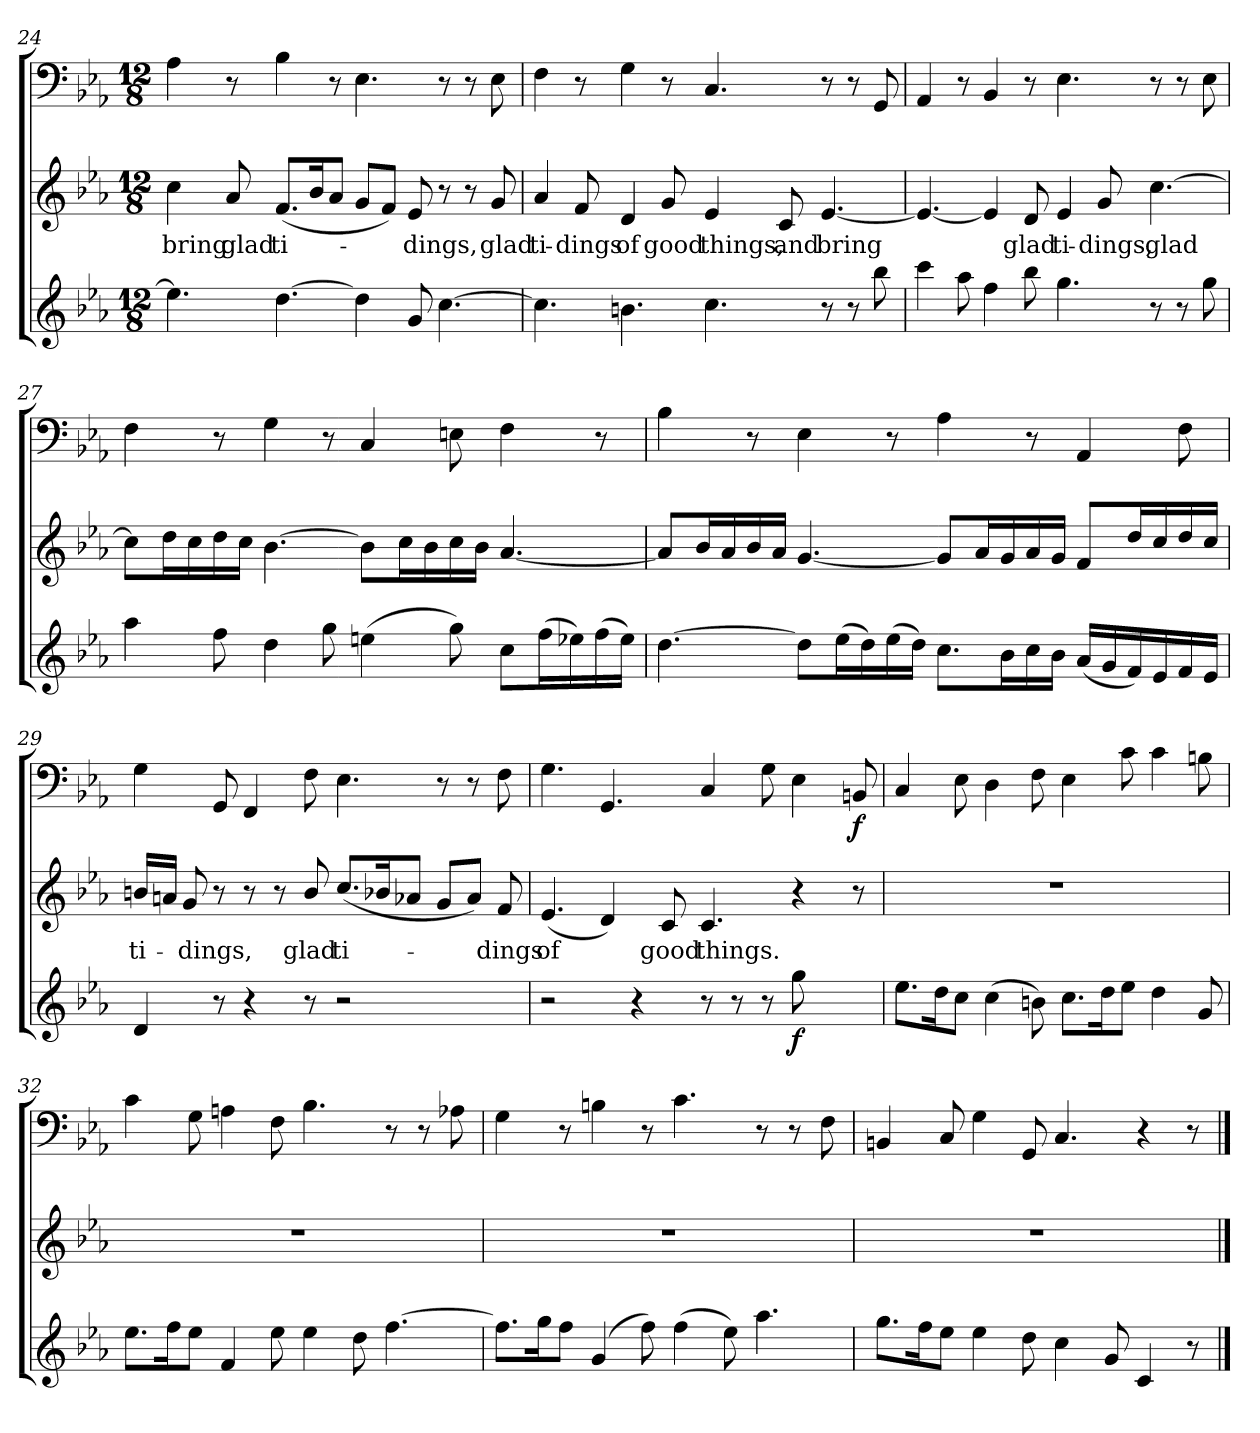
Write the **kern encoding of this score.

**kern	**dynam	**kern	**text	**kern	**dynam
*part3	*part3	*part2	*part2	*part1	*part1
*staff3	*staff3	*staff2	*staff2	*staff1	*staff1
*clefG2	*	*clefG2	*	*clefF4	*
*k[b-e-a-]	*	*k[b-e-a-]	*	*k[b-e-a-]	*
*c:	*	*c:	*	*c:	*
*M12/8	*	*M12/8	*	*M12/8	*
=24	=24	=24	=24	=24	=24
4.ee-\]	.	4cc\	bring	4A-\	.
.	.	8a-/	glad	8r	.
[4.dd\	.	(8.f/L	ti-	4B-\	.
.	.	16b-/K	.	.	.
.	.	8a-/J	.	8r	.
4dd\]	.	8g/L	.	4.E-\	.
.	.	8f/J)	.	.	.
8g/	.	8e-/	-dings,	.	.
[4.cc\	.	8r	.	8r	.
.	.	8r	.	8r	.
.	.	8g/	glad	8E-\	.
=25	=25	=25	=25	=25	=25
4.cc\]	.	4a-/	ti-	4F\	.
.	.	8f/	-dings	8r	.
4.bn\	.	4d/	of	4G\	.
.	.	8g/	good	8r	.
4.cc\	.	4e-/	things,	4.C/	.
.	.	8c/	and	.	.
8r	.	[4.e-/	bring	8r	.
8r	.	.	.	8r	.
8bb-\	.	.	.	8GG/	.
=26	=26	=26	=26	=26	=26
4ccc\	.	4.e-/_	.	4AA-/	.
8aa-\	.	.	.	8r	.
4ff\	.	4e-/]	.	4BB-/	.
8bb-\	.	8d/	glad	8r	.
4.gg\	.	4e-/	ti-	4.E-\	.
.	.	8g/	-dings,	.	.
8r	.	[4.cc\	glad	8r	.
8r	.	.	.	8r	.
8gg\	.	.	.	8E-\	.
=27	=27	=27	=27	=27	=27
4aa-\	.	8cc\L]	.	4F\	.
.	.	16dd\L	.	.	.
.	.	16cc\	.	.	.
8ff\	.	16dd\	.	8r	.
.	.	16cc\JJ	.	.	.
4dd\	.	[4.b-\	.	4G\	.
8gg\	.	.	.	8r	.
(4een\	.	8b-\L]	.	4C/	.
.	.	16cc\L	.	.	.
.	.	16b-\	.	.	.
8gg\)	.	16cc\	.	8En\	.
.	.	16b-\JJ	.	.	.
8cc\L	.	[4.a-/	.	4F\	.
(16ff\L	.	.	.	.	.
16ee-X\)	.	.	.	.	.
(16ff\	.	.	.	8r	.
16ee-\JJ)	.	.	.	.	.
=28	=28	=28	=28	=28	=28
[4.dd\	.	8a-/L]	.	4B-\	.
.	.	16b-/L	.	.	.
.	.	16a-/	.	.	.
.	.	16b-/	.	8r	.
.	.	16a-/JJ	.	.	.
8dd\L]	.	[4.g/	.	4E-\	.
(16ee-\L	.	.	.	.	.
16dd\)	.	.	.	.	.
(16ee-\	.	.	.	8r	.
16dd\JJ)	.	.	.	.	.
8.cc\L	.	8g/L]	.	4A-\	.
.	.	16a-/L	.	.	.
16b-\L	.	16g/	.	.	.
16cc\	.	16a-/	.	8r	.
16b-\JJ	.	16g/JJ	.	.	.
(16a-/LL	.	8f/L	.	4AA-/	.
16g/	.	.	.	.	.
16f/)	.	16dd/L	.	.	.
16e-/	.	16cc/	.	.	.
16f/	.	16dd/	.	8F\	.
16e-/JJ	.	16cc/JJ	.	.	.
=29	=29	=29	=29	=29	=29
4d/	.	16bn/LL	ti-	4G\	.
.	.	16an/JJ	.	.	.
.	.	8g/	-dings,	.	.
8r	.	8r	.	8GG/	.
4r	.	8r	.	4FF/	.
.	.	8r	.	.	.
8r	.	8b/	glad	8F\	.
2r	.	(8.cc/L	ti-	4.E-\	.
.	.	16b-X/K	.	.	.
.	.	8a-X/J	.	.	.
.	.	8g/L	.	8r	.
4ryy	.	8a-/J)	.	8r	.
.	.	8f/	-dings	8F\	.
=30	=30	=30	=30	=30	=30
2r	.	(4.e-/	of	4.G\	.
.	.	4d/)	.	4.GG/	.
4r	.	.	.	.	.
.	.	8c/	good	.	.
8r	.	4.c/	things.	4C/	.
8r	.	.	.	.	.
8r	.	.	.	8G\	.
8gg\	f	4r	.	4E-\	.
4ryy	.	.	.	.	.
.	.	8r	.	8BBn/	f
=31	=31	=31	=31	=31	=31
8.ee-\L	.	1.r	.	4C/	.
16dd\K	.	.	.	.	.
8cc\J	.	.	.	8E-\	.
(4cc\	.	.	.	4D\	.
8bn\)	.	.	.	8F\	.
8.cc\L	.	.	.	4E-\	.
16dd\K	.	.	.	.	.
8ee-\J	.	.	.	8c\	.
4dd\	.	.	.	4c\	.
8g/	.	.	.	8Bn\	.
=32	=32	=32	=32	=32	=32
8.ee-\L	.	1.r	.	4c\	.
16ff\K	.	.	.	.	.
8ee-\J	.	.	.	8G\	.
4f/	.	.	.	4An\	.
8ee-\	.	.	.	8F\	.
4ee-\	.	.	.	4.B-\	.
8dd\	.	.	.	.	.
[4.ff\	.	.	.	8r	.
.	.	.	.	8r	.
.	.	.	.	8A-X\	.
=33	=33	=33	=33	=33	=33
8.ff\L]	.	1.r	.	4G\	.
16gg\K	.	.	.	.	.
8ff\J	.	.	.	8r	.
(4g/	.	.	.	4Bn\	.
8ff\)	.	.	.	8r	.
(4ff\	.	.	.	4.c\	.
8ee-\)	.	.	.	.	.
4.aa-\	.	.	.	8r	.
.	.	.	.	8r	.
.	.	.	.	8F\	.
=34	=34	=34	=34	=34	=34
8.gg\L	.	1.r	.	4BBn/	.
16ff\K	.	.	.	.	.
8ee-\J	.	.	.	8C/	.
4ee-\	.	.	.	4G\	.
8dd\	.	.	.	8GG/	.
4cc\	.	.	.	4.C/	.
8g/	.	.	.	.	.
4c/	.	.	.	4r	.
8r	.	.	.	8r	.
==	==	==	==	==	==
*-	*-	*-	*-	*-	*-
